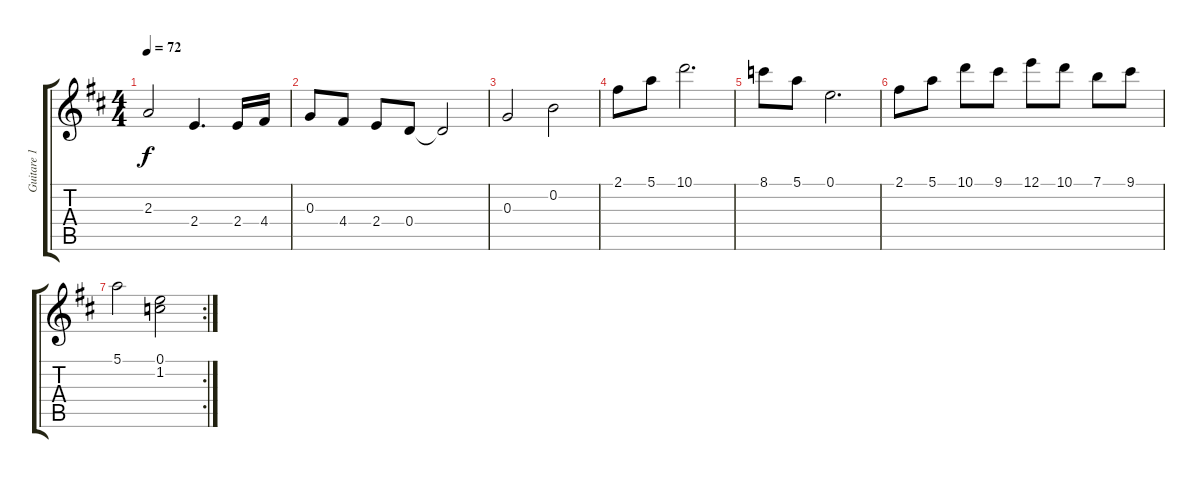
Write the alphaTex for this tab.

\track ("Guitare 1 a" "Guitare 1 ") {instrument acousticguitarsteel}
\staff {score tabs}
\tuning (E4 B3 G3 D3 A2 E2) {hide}
\ts (4 4)
\tempo 72
\clef g2
\ks d
2.3.2{dy f} 2.4.4{d} 2.4.16 4.4.16 |
0.3.8 4.4.8 2.4.8 0.4.8 0.4{t}.2 |
0.3.2 0.2.2 |
2.1.8 5.1.8 10.1.2{d} |
8.1.8 5.1.8 0.1.2{d} |
2.1.8 5.1.8 10.1.8 9.1.8 12.1.8 10.1.8 7.1.8 9.1.8 |
\rc 2
5.1.2 (0.1 1.2).2
